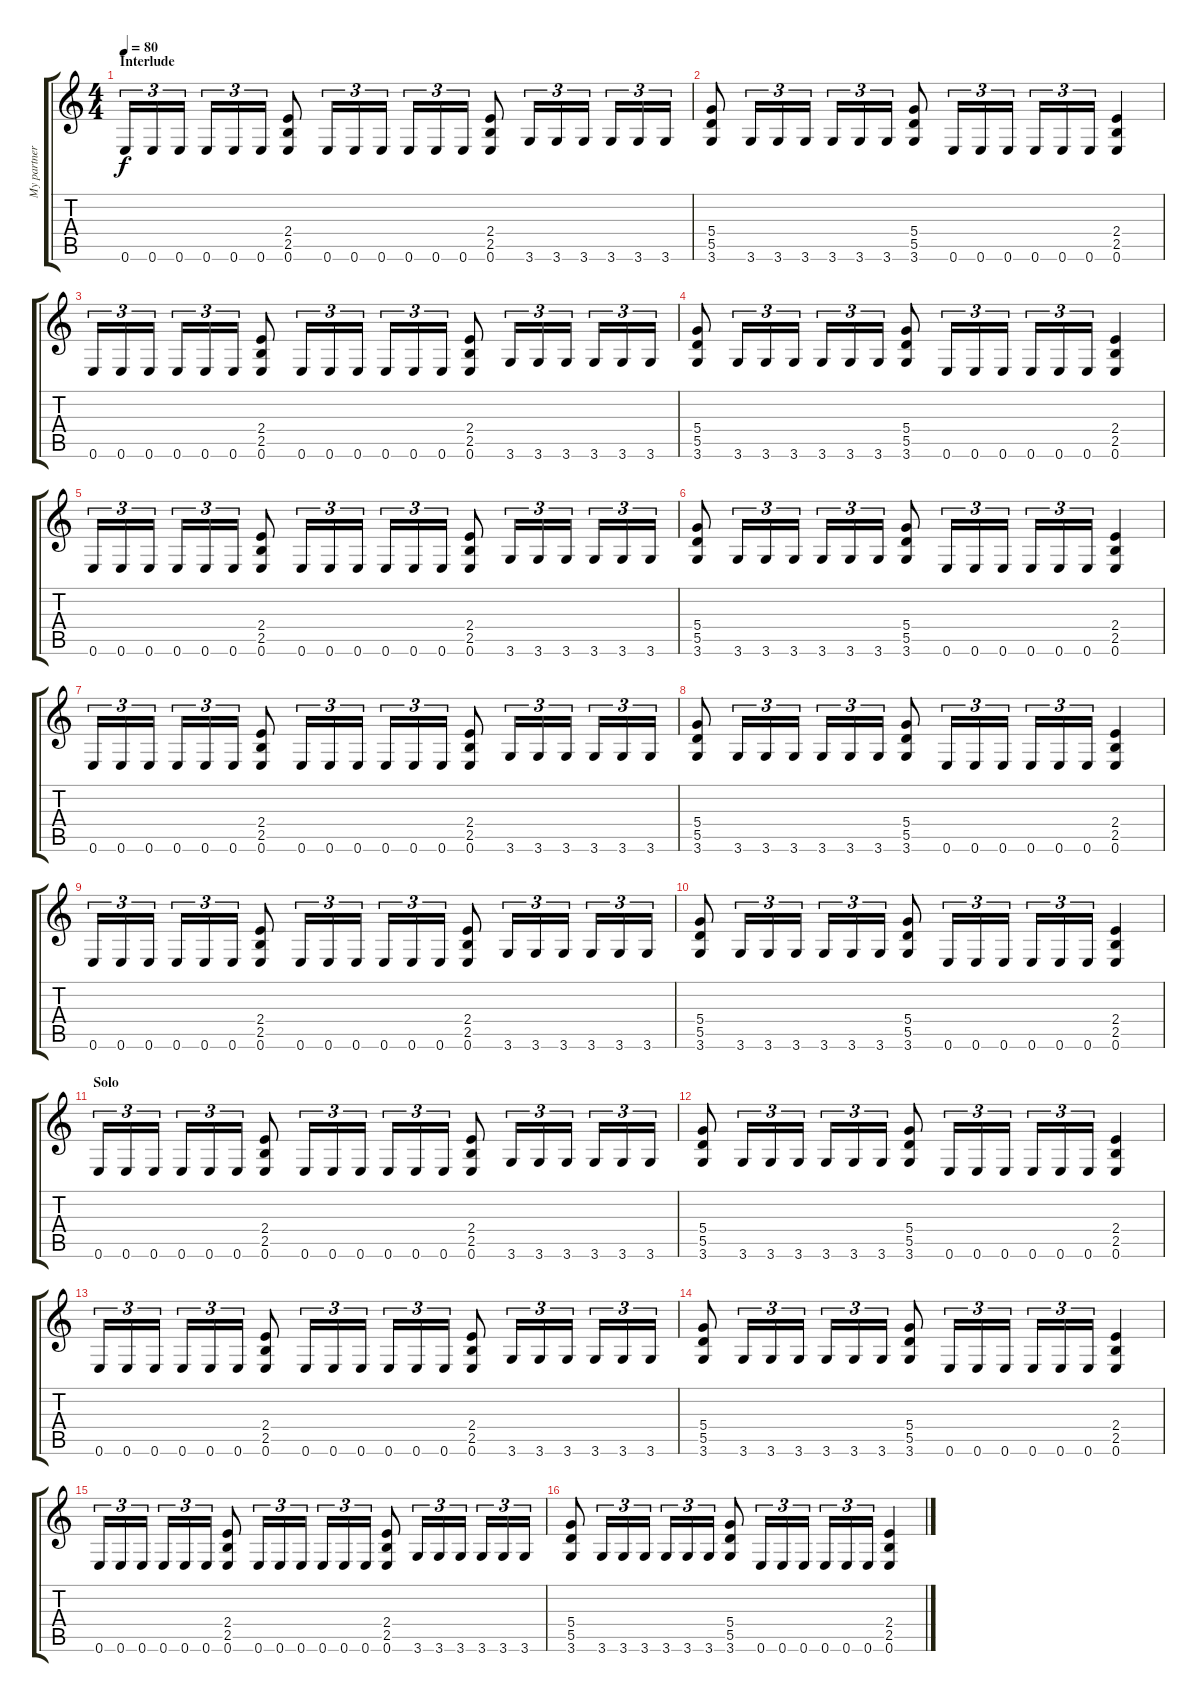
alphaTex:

\track ("My partner" "My partner") {instrument distortionguitar}
\staff {score tabs}
\tuning (E4 B3 G3 D3 A2 E2) {hide}
\ts (4 4)
\section ("" "Interlude")
\tempo 80
\clef g2
\ks c
0.6.16{tu (3 2) dy f} 0.6.16{tu (3 2)} 0.6.16{tu (3 2)} 0.6.16{tu (3 2)} 0.6.16{tu (3 2)} 0.6.16{tu (3 2)} (2.4 2.5 0.6).8 0.6.16{tu (3 2)} 0.6.16{tu (3 2)} 0.6.16{tu (3 2)} 0.6.16{tu (3 2)} 0.6.16{tu (3 2)} 0.6.16{tu (3 2)} (2.4 2.5 0.6).8 3.6.16{tu (3 2)} 3.6.16{tu (3 2)} 3.6.16{tu (3 2)} 3.6.16{tu (3 2)} 3.6.16{tu (3 2)} 3.6.16{tu (3 2)} |
(5.4 5.5 3.6).8 3.6.16{tu (3 2)} 3.6.16{tu (3 2)} 3.6.16{tu (3 2)} 3.6.16{tu (3 2)} 3.6.16{tu (3 2)} 3.6.16{tu (3 2)} (5.4 5.5 3.6).8 0.6.16{tu (3 2)} 0.6.16{tu (3 2)} 0.6.16{tu (3 2)} 0.6.16{tu (3 2)} 0.6.16{tu (3 2)} 0.6.16{tu (3 2)} (2.4 2.5 0.6).4 |
0.6.16{tu (3 2)} 0.6.16{tu (3 2)} 0.6.16{tu (3 2)} 0.6.16{tu (3 2)} 0.6.16{tu (3 2)} 0.6.16{tu (3 2)} (2.4 2.5 0.6).8 0.6.16{tu (3 2)} 0.6.16{tu (3 2)} 0.6.16{tu (3 2)} 0.6.16{tu (3 2)} 0.6.16{tu (3 2)} 0.6.16{tu (3 2)} (2.4 2.5 0.6).8 3.6.16{tu (3 2)} 3.6.16{tu (3 2)} 3.6.16{tu (3 2)} 3.6.16{tu (3 2)} 3.6.16{tu (3 2)} 3.6.16{tu (3 2)} |
(5.4 5.5 3.6).8 3.6.16{tu (3 2)} 3.6.16{tu (3 2)} 3.6.16{tu (3 2)} 3.6.16{tu (3 2)} 3.6.16{tu (3 2)} 3.6.16{tu (3 2)} (5.4 5.5 3.6).8 0.6.16{tu (3 2)} 0.6.16{tu (3 2)} 0.6.16{tu (3 2)} 0.6.16{tu (3 2)} 0.6.16{tu (3 2)} 0.6.16{tu (3 2)} (2.4 2.5 0.6).4 |
0.6.16{tu (3 2)} 0.6.16{tu (3 2)} 0.6.16{tu (3 2)} 0.6.16{tu (3 2)} 0.6.16{tu (3 2)} 0.6.16{tu (3 2)} (2.4 2.5 0.6).8 0.6.16{tu (3 2)} 0.6.16{tu (3 2)} 0.6.16{tu (3 2)} 0.6.16{tu (3 2)} 0.6.16{tu (3 2)} 0.6.16{tu (3 2)} (2.4 2.5 0.6).8 3.6.16{tu (3 2)} 3.6.16{tu (3 2)} 3.6.16{tu (3 2)} 3.6.16{tu (3 2)} 3.6.16{tu (3 2)} 3.6.16{tu (3 2)} |
(5.4 5.5 3.6).8 3.6.16{tu (3 2)} 3.6.16{tu (3 2)} 3.6.16{tu (3 2)} 3.6.16{tu (3 2)} 3.6.16{tu (3 2)} 3.6.16{tu (3 2)} (5.4 5.5 3.6).8 0.6.16{tu (3 2)} 0.6.16{tu (3 2)} 0.6.16{tu (3 2)} 0.6.16{tu (3 2)} 0.6.16{tu (3 2)} 0.6.16{tu (3 2)} (2.4 2.5 0.6).4 |
0.6.16{tu (3 2)} 0.6.16{tu (3 2)} 0.6.16{tu (3 2)} 0.6.16{tu (3 2)} 0.6.16{tu (3 2)} 0.6.16{tu (3 2)} (2.4 2.5 0.6).8 0.6.16{tu (3 2)} 0.6.16{tu (3 2)} 0.6.16{tu (3 2)} 0.6.16{tu (3 2)} 0.6.16{tu (3 2)} 0.6.16{tu (3 2)} (2.4 2.5 0.6).8 3.6.16{tu (3 2)} 3.6.16{tu (3 2)} 3.6.16{tu (3 2)} 3.6.16{tu (3 2)} 3.6.16{tu (3 2)} 3.6.16{tu (3 2)} |
(5.4 5.5 3.6).8 3.6.16{tu (3 2)} 3.6.16{tu (3 2)} 3.6.16{tu (3 2)} 3.6.16{tu (3 2)} 3.6.16{tu (3 2)} 3.6.16{tu (3 2)} (5.4 5.5 3.6).8 0.6.16{tu (3 2)} 0.6.16{tu (3 2)} 0.6.16{tu (3 2)} 0.6.16{tu (3 2)} 0.6.16{tu (3 2)} 0.6.16{tu (3 2)} (2.4 2.5 0.6).4 |
0.6.16{tu (3 2)} 0.6.16{tu (3 2)} 0.6.16{tu (3 2)} 0.6.16{tu (3 2)} 0.6.16{tu (3 2)} 0.6.16{tu (3 2)} (2.4 2.5 0.6).8 0.6.16{tu (3 2)} 0.6.16{tu (3 2)} 0.6.16{tu (3 2)} 0.6.16{tu (3 2)} 0.6.16{tu (3 2)} 0.6.16{tu (3 2)} (2.4 2.5 0.6).8 3.6.16{tu (3 2)} 3.6.16{tu (3 2)} 3.6.16{tu (3 2)} 3.6.16{tu (3 2)} 3.6.16{tu (3 2)} 3.6.16{tu (3 2)} |
(5.4 5.5 3.6).8 3.6.16{tu (3 2)} 3.6.16{tu (3 2)} 3.6.16{tu (3 2)} 3.6.16{tu (3 2)} 3.6.16{tu (3 2)} 3.6.16{tu (3 2)} (5.4 5.5 3.6).8 0.6.16{tu (3 2)} 0.6.16{tu (3 2)} 0.6.16{tu (3 2)} 0.6.16{tu (3 2)} 0.6.16{tu (3 2)} 0.6.16{tu (3 2)} (2.4 2.5 0.6).4 |
\section ("" "Solo")
0.6.16{tu (3 2)} 0.6.16{tu (3 2)} 0.6.16{tu (3 2)} 0.6.16{tu (3 2)} 0.6.16{tu (3 2)} 0.6.16{tu (3 2)} (2.4 2.5 0.6).8 0.6.16{tu (3 2)} 0.6.16{tu (3 2)} 0.6.16{tu (3 2)} 0.6.16{tu (3 2)} 0.6.16{tu (3 2)} 0.6.16{tu (3 2)} (2.4 2.5 0.6).8 3.6.16{tu (3 2)} 3.6.16{tu (3 2)} 3.6.16{tu (3 2)} 3.6.16{tu (3 2)} 3.6.16{tu (3 2)} 3.6.16{tu (3 2)} |
(5.4 5.5 3.6).8 3.6.16{tu (3 2)} 3.6.16{tu (3 2)} 3.6.16{tu (3 2)} 3.6.16{tu (3 2)} 3.6.16{tu (3 2)} 3.6.16{tu (3 2)} (5.4 5.5 3.6).8 0.6.16{tu (3 2)} 0.6.16{tu (3 2)} 0.6.16{tu (3 2)} 0.6.16{tu (3 2)} 0.6.16{tu (3 2)} 0.6.16{tu (3 2)} (2.4 2.5 0.6).4 |
0.6.16{tu (3 2)} 0.6.16{tu (3 2)} 0.6.16{tu (3 2)} 0.6.16{tu (3 2)} 0.6.16{tu (3 2)} 0.6.16{tu (3 2)} (2.4 2.5 0.6).8 0.6.16{tu (3 2)} 0.6.16{tu (3 2)} 0.6.16{tu (3 2)} 0.6.16{tu (3 2)} 0.6.16{tu (3 2)} 0.6.16{tu (3 2)} (2.4 2.5 0.6).8 3.6.16{tu (3 2)} 3.6.16{tu (3 2)} 3.6.16{tu (3 2)} 3.6.16{tu (3 2)} 3.6.16{tu (3 2)} 3.6.16{tu (3 2)} |
(5.4 5.5 3.6).8 3.6.16{tu (3 2)} 3.6.16{tu (3 2)} 3.6.16{tu (3 2)} 3.6.16{tu (3 2)} 3.6.16{tu (3 2)} 3.6.16{tu (3 2)} (5.4 5.5 3.6).8 0.6.16{tu (3 2)} 0.6.16{tu (3 2)} 0.6.16{tu (3 2)} 0.6.16{tu (3 2)} 0.6.16{tu (3 2)} 0.6.16{tu (3 2)} (2.4 2.5 0.6).4 |
0.6.16{tu (3 2)} 0.6.16{tu (3 2)} 0.6.16{tu (3 2)} 0.6.16{tu (3 2)} 0.6.16{tu (3 2)} 0.6.16{tu (3 2)} (2.4 2.5 0.6).8 0.6.16{tu (3 2)} 0.6.16{tu (3 2)} 0.6.16{tu (3 2)} 0.6.16{tu (3 2)} 0.6.16{tu (3 2)} 0.6.16{tu (3 2)} (2.4 2.5 0.6).8 3.6.16{tu (3 2)} 3.6.16{tu (3 2)} 3.6.16{tu (3 2)} 3.6.16{tu (3 2)} 3.6.16{tu (3 2)} 3.6.16{tu (3 2)} |
(5.4 5.5 3.6).8 3.6.16{tu (3 2)} 3.6.16{tu (3 2)} 3.6.16{tu (3 2)} 3.6.16{tu (3 2)} 3.6.16{tu (3 2)} 3.6.16{tu (3 2)} (5.4 5.5 3.6).8 0.6.16{tu (3 2)} 0.6.16{tu (3 2)} 0.6.16{tu (3 2)} 0.6.16{tu (3 2)} 0.6.16{tu (3 2)} 0.6.16{tu (3 2)} (2.4 2.5 0.6).4
